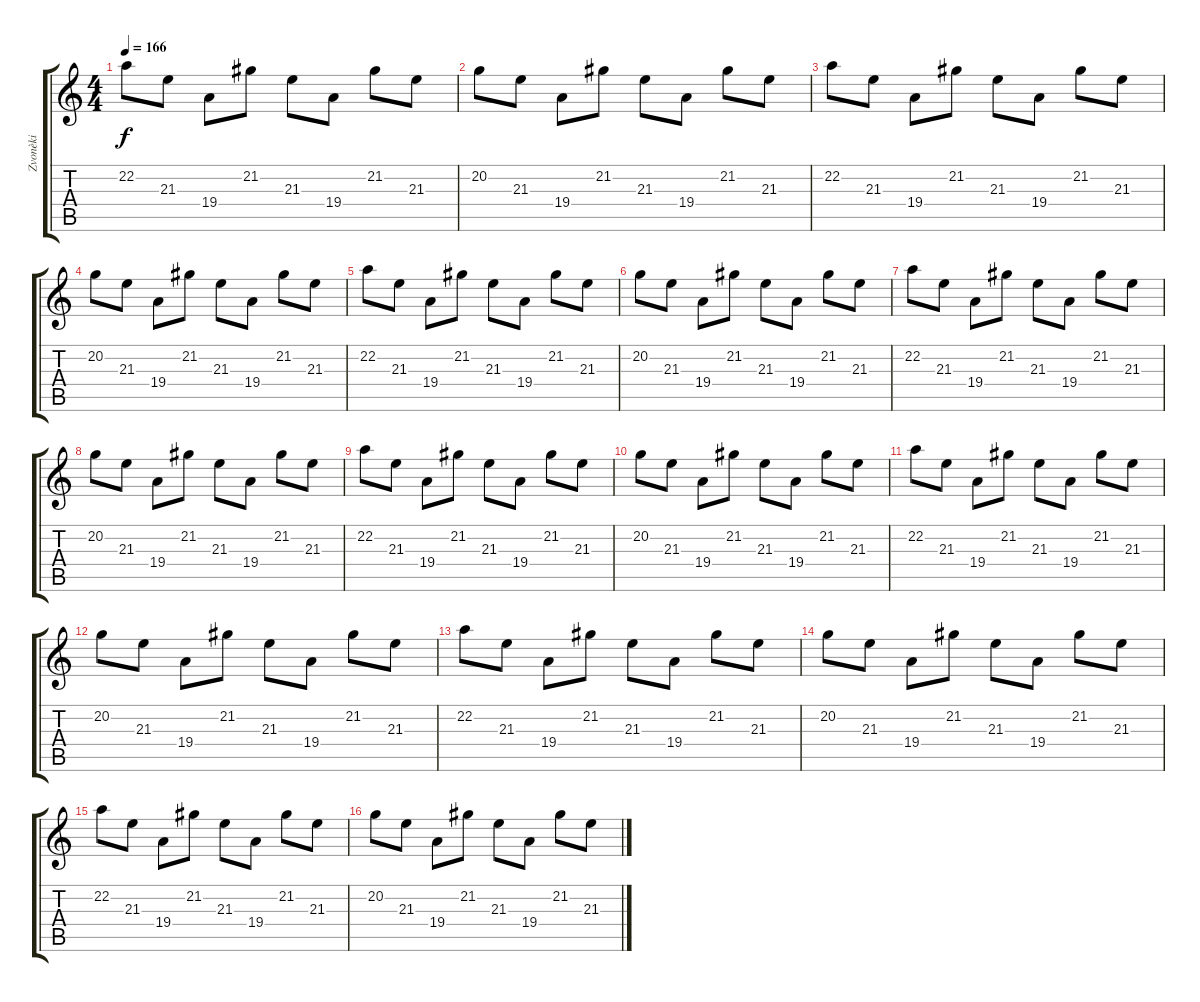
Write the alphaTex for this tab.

\track ("Zvonèki" "Zvonèki") {instrument glockenspiel}
\staff {score tabs}
\tuning (E4 B3 G3 D3 A2 E2) {hide}
\ts (4 4)
\tempo 166
\clef g2
\ks c
22.2.8{dy f} 21.3.8 19.4.8 21.2.8 21.3.8 19.4.8 21.2.8 21.3.8 |
20.2.8 21.3.8 19.4.8 21.2.8 21.3.8 19.4.8 21.2.8 21.3.8 |
22.2.8 21.3.8 19.4.8 21.2.8 21.3.8 19.4.8 21.2.8 21.3.8 |
20.2.8 21.3.8 19.4.8 21.2.8 21.3.8 19.4.8 21.2.8 21.3.8 |
22.2.8 21.3.8 19.4.8 21.2.8 21.3.8 19.4.8 21.2.8 21.3.8 |
20.2.8 21.3.8 19.4.8 21.2.8 21.3.8 19.4.8 21.2.8 21.3.8 |
22.2.8 21.3.8 19.4.8 21.2.8 21.3.8 19.4.8 21.2.8 21.3.8 |
20.2.8 21.3.8 19.4.8 21.2.8 21.3.8 19.4.8 21.2.8 21.3.8 |
22.2.8 21.3.8 19.4.8 21.2.8 21.3.8 19.4.8 21.2.8 21.3.8 |
20.2.8 21.3.8 19.4.8 21.2.8 21.3.8 19.4.8 21.2.8 21.3.8 |
22.2.8 21.3.8 19.4.8 21.2.8 21.3.8 19.4.8 21.2.8 21.3.8 |
20.2.8 21.3.8 19.4.8 21.2.8 21.3.8 19.4.8 21.2.8 21.3.8 |
22.2.8 21.3.8 19.4.8 21.2.8 21.3.8 19.4.8 21.2.8 21.3.8 |
20.2.8 21.3.8 19.4.8 21.2.8 21.3.8 19.4.8 21.2.8 21.3.8 |
22.2.8 21.3.8 19.4.8 21.2.8 21.3.8 19.4.8 21.2.8 21.3.8 |
20.2.8 21.3.8 19.4.8 21.2.8 21.3.8 19.4.8 21.2.8 21.3.8
